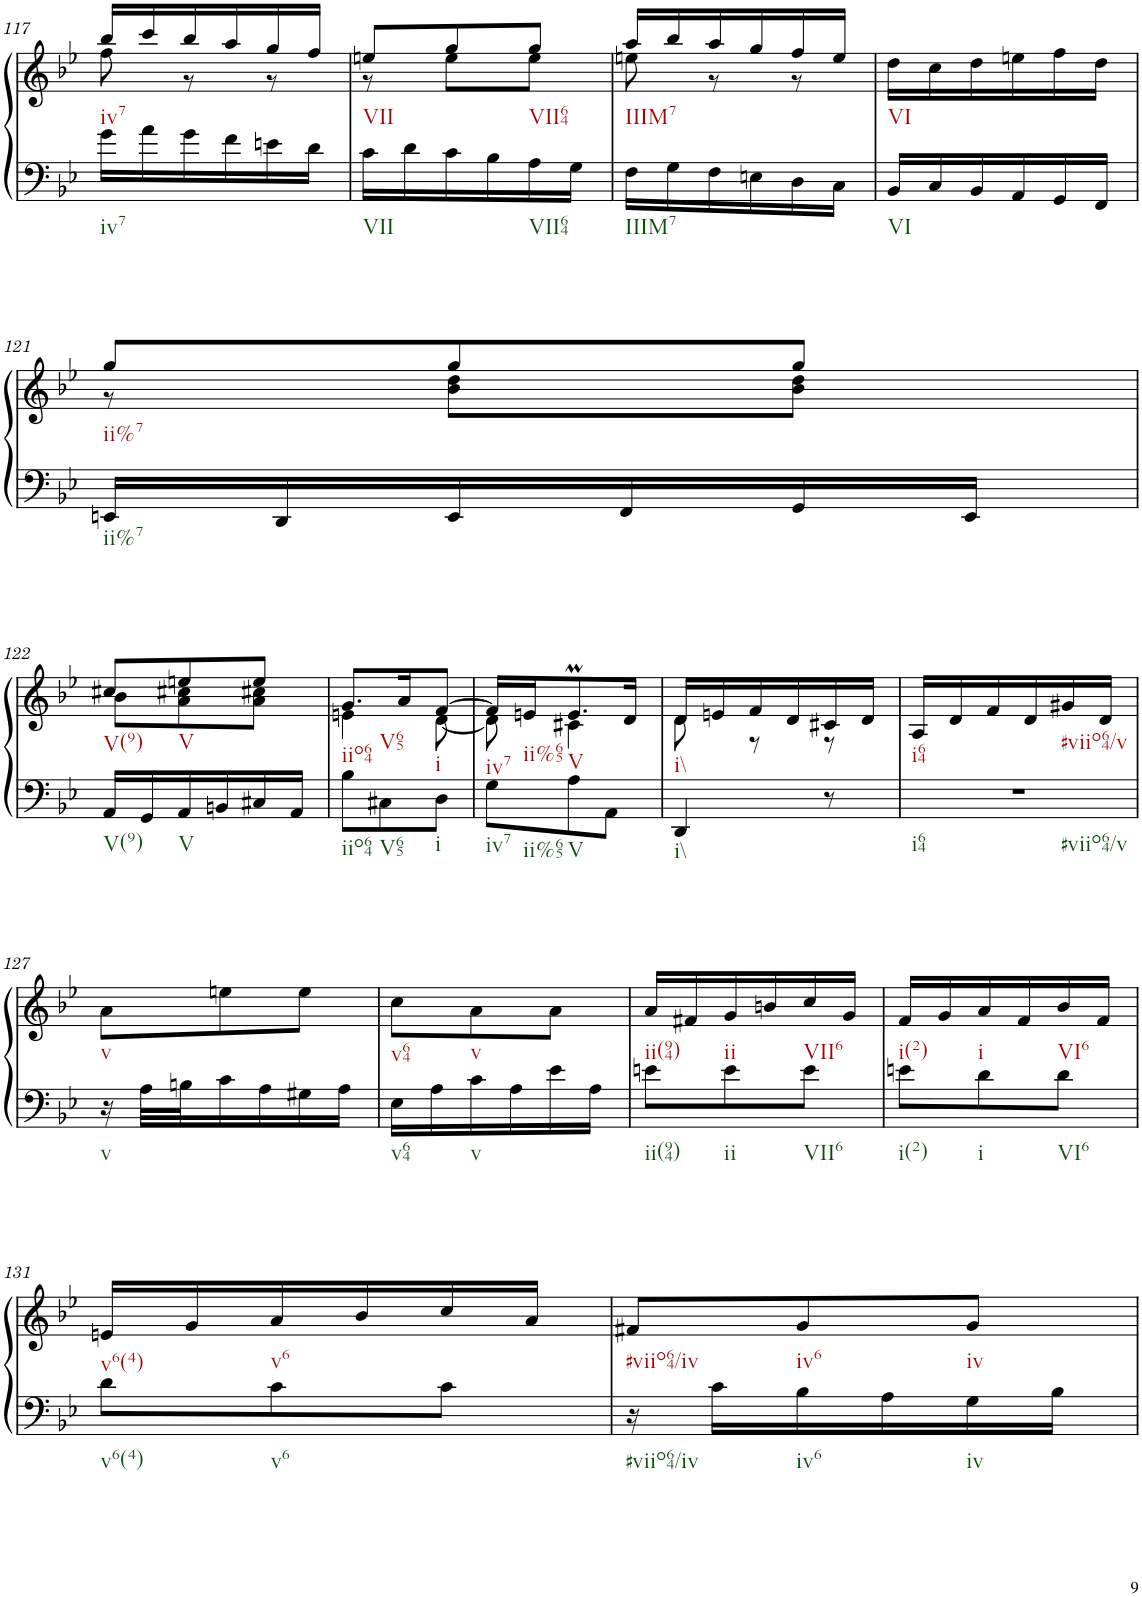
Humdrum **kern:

**kern	**kern
*part1	*part1
*staff2	*staff1
*I"unbenannt1	*
!!LO:PB:g=z
*clefF4	*clefG2
*k[b-e-]	*k[b-e-]
*M3/8	*M3/8
=117	=117
*	*^
16g\LL	16bb-/LL	8ff\
16a\	16ccc/	.
16g\	16bb-/	8r
16f\	16aa/	.
16en\	16gg/	8r
16d\JJ	16ff/JJ	.
=118	=118	=118
16c\LL	8een/L	8r
16d\	.	.
16c\	8gg/	8ee\L
16B-\	.	.
16A\	8gg/J	8ee\J
16G\JJ	.	.
=119	=119	=119
16F\LL	16aa/LL	8een\
16G\	16bb-/	.
16F\	16aa/	8r
16En\	16gg/	.
16D\	16ff/	8r
16C\JJ	16ee/JJ	.
*	*v	*v
=120	=120
16BB-/LL	16dd\LL
16C/	16cc\
16BB-/	16dd\
16AA/	16een\
16GG/	16ff\
16FF/JJ	16dd\JJ
!!LO:LB:g=z
=121	=121
*	*^
16EEn/LL	8gg/L	8r
16DD/	.	.
16EE/	8gg/	8b-\ 8dd\L
16FF/	.	.
16GG/	8gg/J	8b-\ 8dd\J
16EE/JJ	.	.
!!LO:LB:g=z	!!
=122	=122	=122
16AA/LL	8cc#X/L	8b-\L
16GG/	.	.
16AA/	8een/	8a\ 8cc#X\
16BBn/	.	.
16C#X/	8ee/J	8a\ 8cc#X\J
16AA/JJ	.	.
=123	=123	=123
8B-\L	8.g/L	4en\
8C#X\	.	.
.	16a/K	.
8D\J	[8f/J	[8d\
=124	=124	=124
8G\L	16f/LL]	8d\]
.	16en/J	.
8A\	8.em/	4c#X\
8AA\J	.	.
.	16d/Jk	.
=125	=125	=125
4DD/	16d/LL	8d\
.	16en/	.
.	16f/	8r
.	16d/	.
8r	16c#X/	8r
.	16d/JJ	.
*	*v	*v
=126	=126
4.r	16A/LL
.	16d/
.	16f/
.	16d/
.	16g#X/
.	16d/JJ
!!LO:LB:g=z
=127	=127
16r	8a\L
32A\LLL	.
32Bn\J	.
16c\	8een\
16A\	.
16G#X\	8ee\J
16A\JJ	.
=128	=128
16E-\LL	8cc\L
16A\	.
16c\	8a\
16A\	.
16e-\	8a\J
16A\JJ	.
=129	=129
8en\L	16a/LL
.	16f#X/
8e\	16g/
.	16bn/
8e\J	16cc/
.	16g/JJ
=130	=130
8en\L	16f/LL
.	16g/
8d\	16a/
.	16f/
8d\J	16b-/
.	16f/JJ
!!LO:LB:g=z
=131	=131
8d\L	16en/LL
.	16g/
8c\	16a/
.	16b-/
8c\J	16cc/
.	16a/JJ
=132	=132
16r	8f#X/L
16c\LL	.
16B-\	8g/
16A\	.
16G\	8g/J
16B-\JJ	.
=	=
*-	*-
